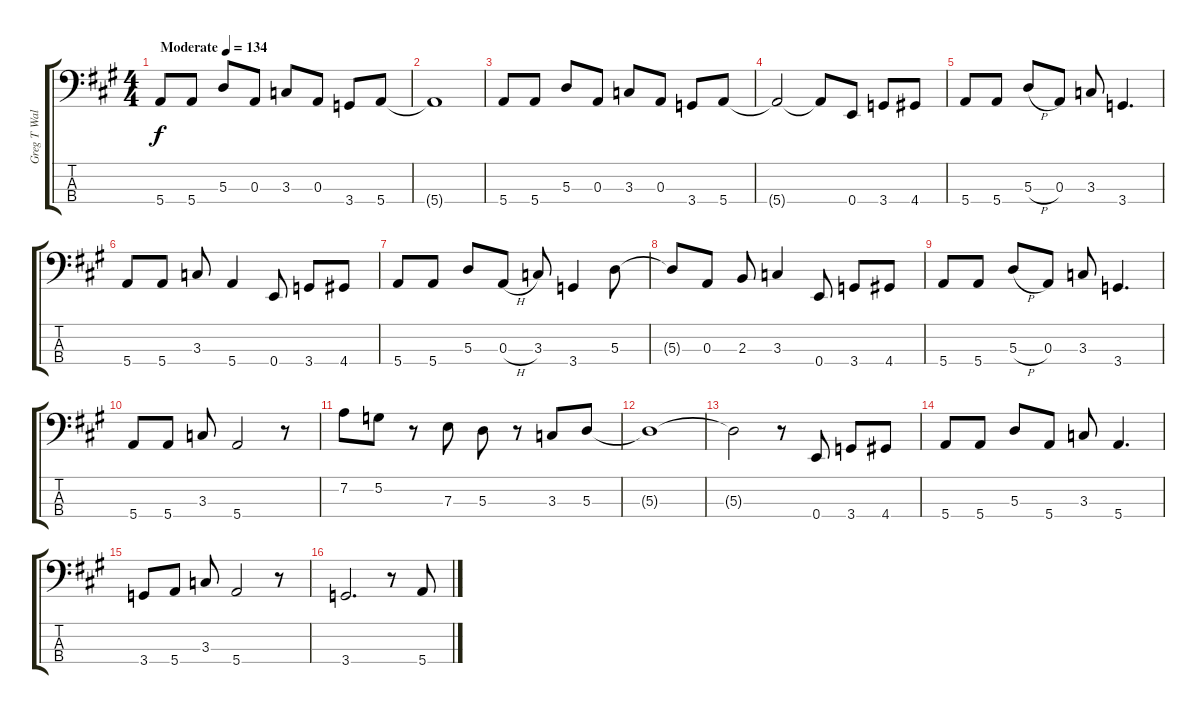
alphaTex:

\track ("Greg T Walker Bass" "Greg T Wal") {instrument electricbassfinger}
\staff {score tabs}
\tuning (G2 D2 A1 E1) {hide}
\ts (4 4)
\tempo (134 "Moderate")
\clef f4
\ks a
5.4.8{dy f instrument electricbassfinger} 5.4.8 5.3.8 0.3.8 3.3.8 0.3.8 3.4.8 5.4.8 |
5.4{t}.1 |
5.4.8 5.4.8 5.3.8 0.3.8 3.3.8 0.3.8 3.4.8 5.4.8 |
5.4{t}.2 5.4{t}.8 0.4.8 3.4.8 4.4.8 |
5.4.8 5.4.8 5.3{h}.8 0.3.8 3.3.8 3.4.4{d} |
5.4.8 5.4.8 3.3.8 5.4.4 0.4.8 3.4.8 4.4.8 |
5.4.8 5.4.8 5.3.8 0.3{h}.8 3.3.8 3.4.4 5.3.8 |
5.3{t}.8 0.3.8 2.3.8 3.3.4 0.4.8 3.4.8 4.4.8 |
5.4.8 5.4.8 5.3{h}.8 0.3.8 3.3.8 3.4.4{d} |
5.4.8 5.4.8 3.3.8 5.4.2 r.8 |
7.2.8 5.2.8 r.8 7.3.8 5.3.8 r.8 3.3.8 5.3.8 |
5.3{t}.1 |
5.3{t}.2 r.8 0.4.8 3.4.8 4.4.8 |
5.4.8 5.4.8 5.3.8 5.4.8 3.3.8 5.4.4{d} |
3.4.8 5.4.8 3.3.8 5.4.2 r.8 |
3.4.2{d} r.8 5.4.8
